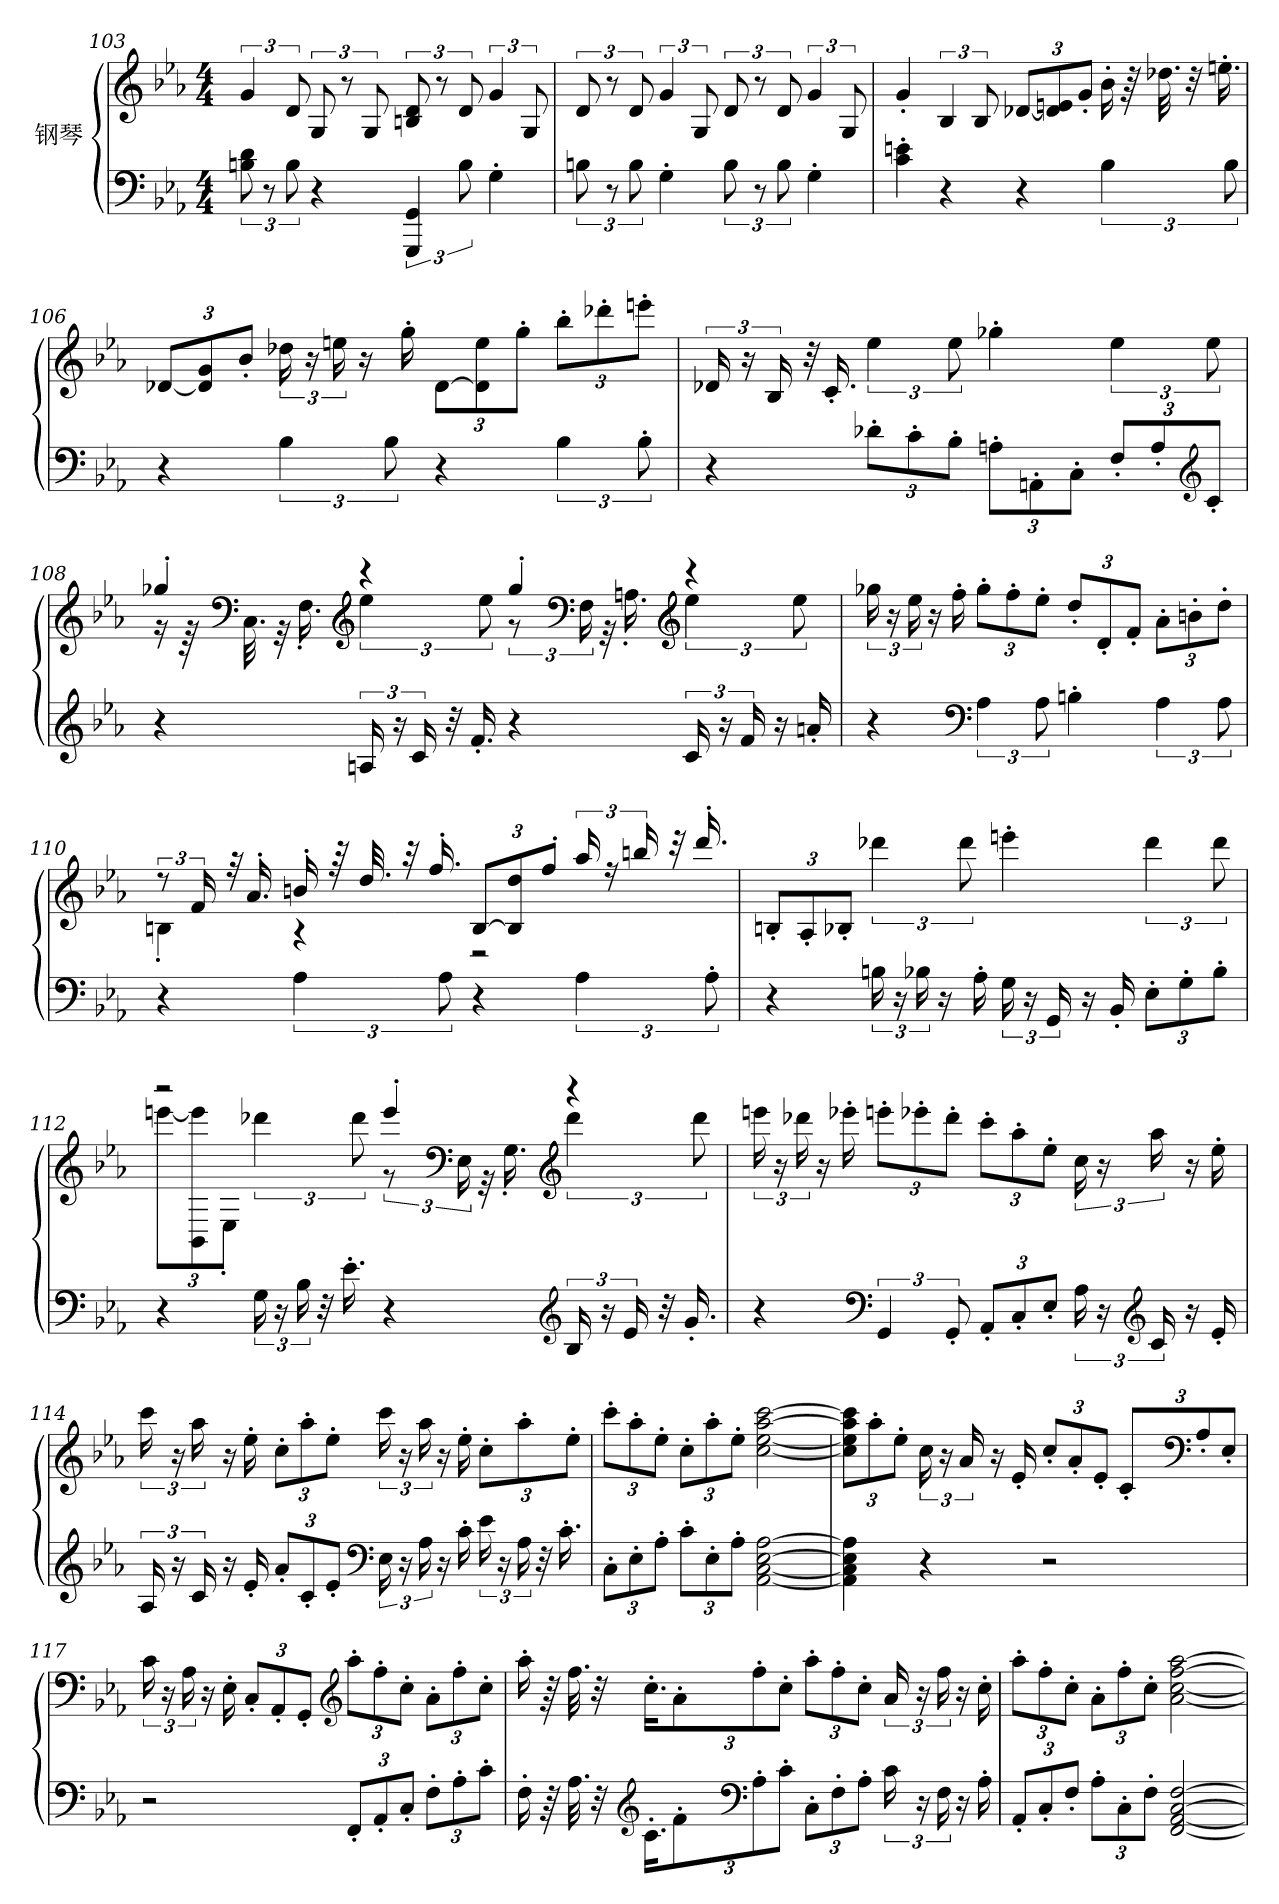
**kern	**kern
*part1	*part1
*staff2	*staff1
*I"钢琴	*
*clefF4	*clefG2
*k[b-e-a-]	*k[b-e-a-]
*M4/4	*M4/4
=103	=103
12Bn\ 12d\	6g/
12r	.
12B\	12d/
4r	12G/
.	12r
.	12G/
6GGG/ 6GG/	12Bn/ 12d/
.	12r
12B\	12d/
4G'\	6g/
.	12G/
=104	=104
12Bn\	12d/
12r	12r
12B\	12d/
4G'\	6g/
.	12G/
12B\	12d/
12r	12r
12B\	12d/
4G'\	6g/
.	12G/
!!LO:LB:g=z
=105	=105
4c\' 4en\'	4g'/
4r	6B-/
.	12B-/
*	*Xbrackettup
4r	[12d-X/L
.	12d-/] 12en/
.	12g'/J
6B-\	16b-'\
.	64r
.	32.dd-X\
.	32r
.	16.een'\
12B-\	.
=106	=106
4r	[12d-X/L
.	12d-/] 12g/
.	12b-'/J
*	*brackettup
6B-\	24dd-X\
.	24r
.	24een\
.	16r
12B-\	.
.	16gg'\
*	*Xbrackettup
4r	[12d-\L
.	12d-\] 12ee\
.	12gg'\J
6B-\	12bb-'\L
.	12ddd-X'\
12B-'\	12eeen'\J
!!LO:PB:g=z
=107	=107
*	*brackettup
4r	24d-X/
.	24r
.	24B-/
.	32r
.	16.c'/
*Xbrackettup	*
12d-X'\L	6ee-\
12c'\	.
12B-'\J	12ee-\
12An'\L	4gg-X'\
12AAn'\	.
12C'\J	.
12F'/L	6ee-\
12A'/	.
*clefG2	*
12c'/J	12ee-\
!!LO:LB:g=z
=108	=108
*	*^
4r	4gg-X'/	16r
.	.	64r
*	*clefF4	*
.	.	32.C\
.	.	32r
.	.	16.F'\
*	*clefG2	*
*brackettup	*	*
24An/	4r	6ee-\
24r	.	.
24c/	.	.
32r	.	.
16.f'/	.	.
.	.	12ee-\
4r	4gg-'/	12r
*	*clefF4	*
.	.	24F\
.	.	32r
.	.	16.An'\
*	*clefG2	*
24c/	4r	6ee-\
24r	.	.
24f/	.	.
16r	.	.
.	.	12ee-\
16an'/	.	.
*	*v	*v
!!LO:LB:g=z
=109	=109
4r	24gg-X\
.	24r
.	24ee-\
.	16r
.	16ff'\
*clefF4	*
*	*Xbrackettup
6A-\	12gg-'\L
.	12ff'\
12A-\	12ee-'\J
4Bn'\	12dd'/L
.	12d'/
.	12f'/J
6A-\	12a-'\L
.	12bn'\
12A-\	12dd'\J
=110	=110
*	*brackettup
*	*^
4r	12r	4Bn'\
.	24f/	.
.	32r	.
.	16.a-'/	.
6A-\	16bn'/	4r
.	64r	.
.	32.dd/	.
.	32r	.
.	16.ff'/	.
12A-\	.	.
*	*Xbrackettup	*
4r	[12B/L	2r
.	12B/] 12dd/	.
.	12ff'/J	.
*	*brackettup	*
6A-\	24aa-/	.
.	24r	.
.	24bbn/	.
.	32r	.
.	16.ddd'/	.
12A-'\	.	.
*	*v	*v
!!LO:LB:g=z
=111	=111
*	*Xbrackettup
4r	12Bn'/L
.	12A-'/
.	12B-X'/J
*	*brackettup
24Bn\	6ddd-X\
24r	.
24B-X\	.
16r	.
.	12ddd-\
16A-'\	.
24G\	4eeen'\
24r	.
24GG/	.
16r	.
16BB-'/	.
*Xbrackettup	*
12E-'\L	6ddd-\
12G'\	.
12B-'\J	12ddd-\
!!LO:LB:g=z
=112	=112
*	*^
*	*	*Xbrackettup
4r	2r	[12eeen\L
.	.	12BB-\ 12eee\]
.	.	12E-'\J
*brackettup	*	*brackettup
24G\	.	6ddd-X\
24r	.	.
24B-\	.	.
32r	.	.
16.e-'\	.	.
.	.	12ddd-\
4r	4eee'/	12r
*	*clefF4	*
.	.	24E-\
.	.	32r
.	.	16.G'\
*clefG2	*clefG2	*
24B-/	4r	6ddd-\
24r	.	.
24e-/	.	.
32r	.	.
16.g'/	.	.
.	.	12ddd-\
*	*v	*v
!!LO:LB:g=z
=113	=113
4r	24eeen\
.	24r
.	24ddd-X\
.	16r
.	16eee-X'\
*clefF4	*
*	*Xbrackettup
6GG/	12eeen'\L
.	12eee-X'\
12GG'/	12ddd-'\J
*Xbrackettup	*
12AA-'/L	12ccc'\L
12C'/	12aa-'\
12E-'/J	12ee-'\J
*brackettup	*brackettup
24A-\	24cc\
24r	24r
*clefG2	*
24c/	24aa-\
16r	16r
16e-'/	16ee-'\
!!LO:PB:g=z
=114	=114
24A-/	24ccc\
24r	24r
24c/	24aa-\
16r	16r
16e-'/	16ee-'\
*Xbrackettup	*Xbrackettup
12a-'/L	12cc'\L
12c'/	12aa-'\
12e-'/J	12ee-'\J
*clefF4	*
*brackettup	*brackettup
24E-\	24ccc\
24r	24r
24A-\	24aa-\
16r	16r
16c'\	16ee-'\
*	*Xbrackettup
24e-\	12cc'\L
24r	.
24A-\	12aa-'\
32r	.
16.c'\	.
.	12ee-'\J
=115	=115
*Xbrackettup	*
12C'\L	12ccc'\L
12E-'\	12aa-'\
12A-'\J	12ee-'\J
12c'\L	12cc'\L
12E-'\	12aa-'\
12A-'\J	12ee-'\J
[2AA-\ [2C\ [2E-\ [2A-\	[2cc\ [2ee-\ [2aa-\ [2ccc\
!!LO:LB:g=z
=116	=116
4AA-\] 4C\] 4E-\] 4A-\]	12cc\] 12ee-\] 12aa-\] 12ccc\]L
.	12aa-'\
.	12ee-'\J
*	*brackettup
4r	24cc\
.	24r
.	24a-/
.	16r
.	16e-'/
*	*Xbrackettup
2r	12cc'/L
.	12a-'/
.	12e-'/J
.	12c'/L
*	*clefF4
.	12A-'/
.	12E-'/J
=117	=117
*	*brackettup
2r	24c\
.	24r
.	24A-\
.	16r
.	16E-'\
*	*Xbrackettup
.	12C'/L
.	12AA-'/
.	12GG'/J
*	*clefG2
12FF'/L	12aa-'\L
12AA-'/	12ff'\
12C'/J	12cc'\J
12F'\L	12a-'\L
12A-'\	12ff'\
12c'\J	12cc'\J
!!LO:LB:g=z
=118	=118
16F'\	16aa-'\
64r	64r
32.A-\	32.ff\
32r	32r
*clefG2	*
16.c'\KL	16.cc'\KL
12f'\	12a-'\
*clefF4	*
12A-'\	12ff'\
12c'\J	12cc'\J
12C'\L	12aa-'\L
12F'\	12ff'\
12A-'\J	12cc'\J
*brackettup	*brackettup
24c\	24a-/
24r	24r
24F\	24ff\
16r	16r
16A-'\	16cc'\
=119	=119
*Xbrackettup	*Xbrackettup
12AA-'/L	12aa-'\L
12C'/	12ff'\
12F'/J	12cc'\J
12A-'\L	12a-'\L
12C'\	12ff'\
12F'\J	12cc'\J
[2FF/ [2AA-/ [2C/ [2F/	[2a-\ [2cc\ [2ff\ [2aa-\
=	=
*-	*-
